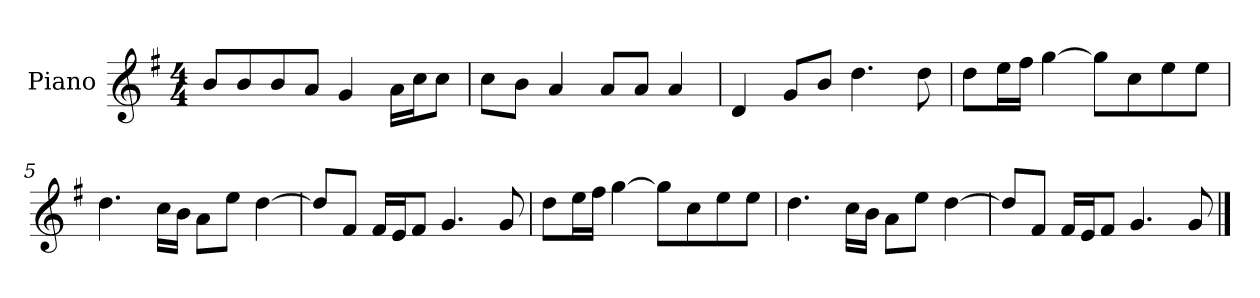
**kern
*part1
*staff1
*I"Piano
*I'P-no
*clefG2
*k[f#]
*M4/4
*MM90
=1
8b/L
8b/
8b/
8a/J
4g/
16a\LL
16cc\J
8cc\J
=2
8cc\L
8b\J
4a/
8a/L
8a/J
4a/
=3
4d/
8g/L
8b/J
4.dd\
8dd\
=4
8dd\L
16ee\L
16ff#\JJ
[4gg\
8gg\L]
8cc\
8ee\
8ee\J
=5
4.dd\
16cc\LL
16b\JJ
8a\L
8ee\J
[4dd\
!!LO:LB:g=z
=6
8dd/L]
8f#/J
16f#/LL
16e/J
8f#/J
4.g/
8g/
=7
8dd\L
16ee\L
16ff#\JJ
[4gg\
8gg\L]
8cc\
8ee\
8ee\J
=8
4.dd\
16cc\LL
16b\JJ
8a\L
8ee\J
[4dd\
=9
8dd/L]
8f#/J
16f#/LL
16e/J
8f#/J
4.g/
8g/
==
*-
